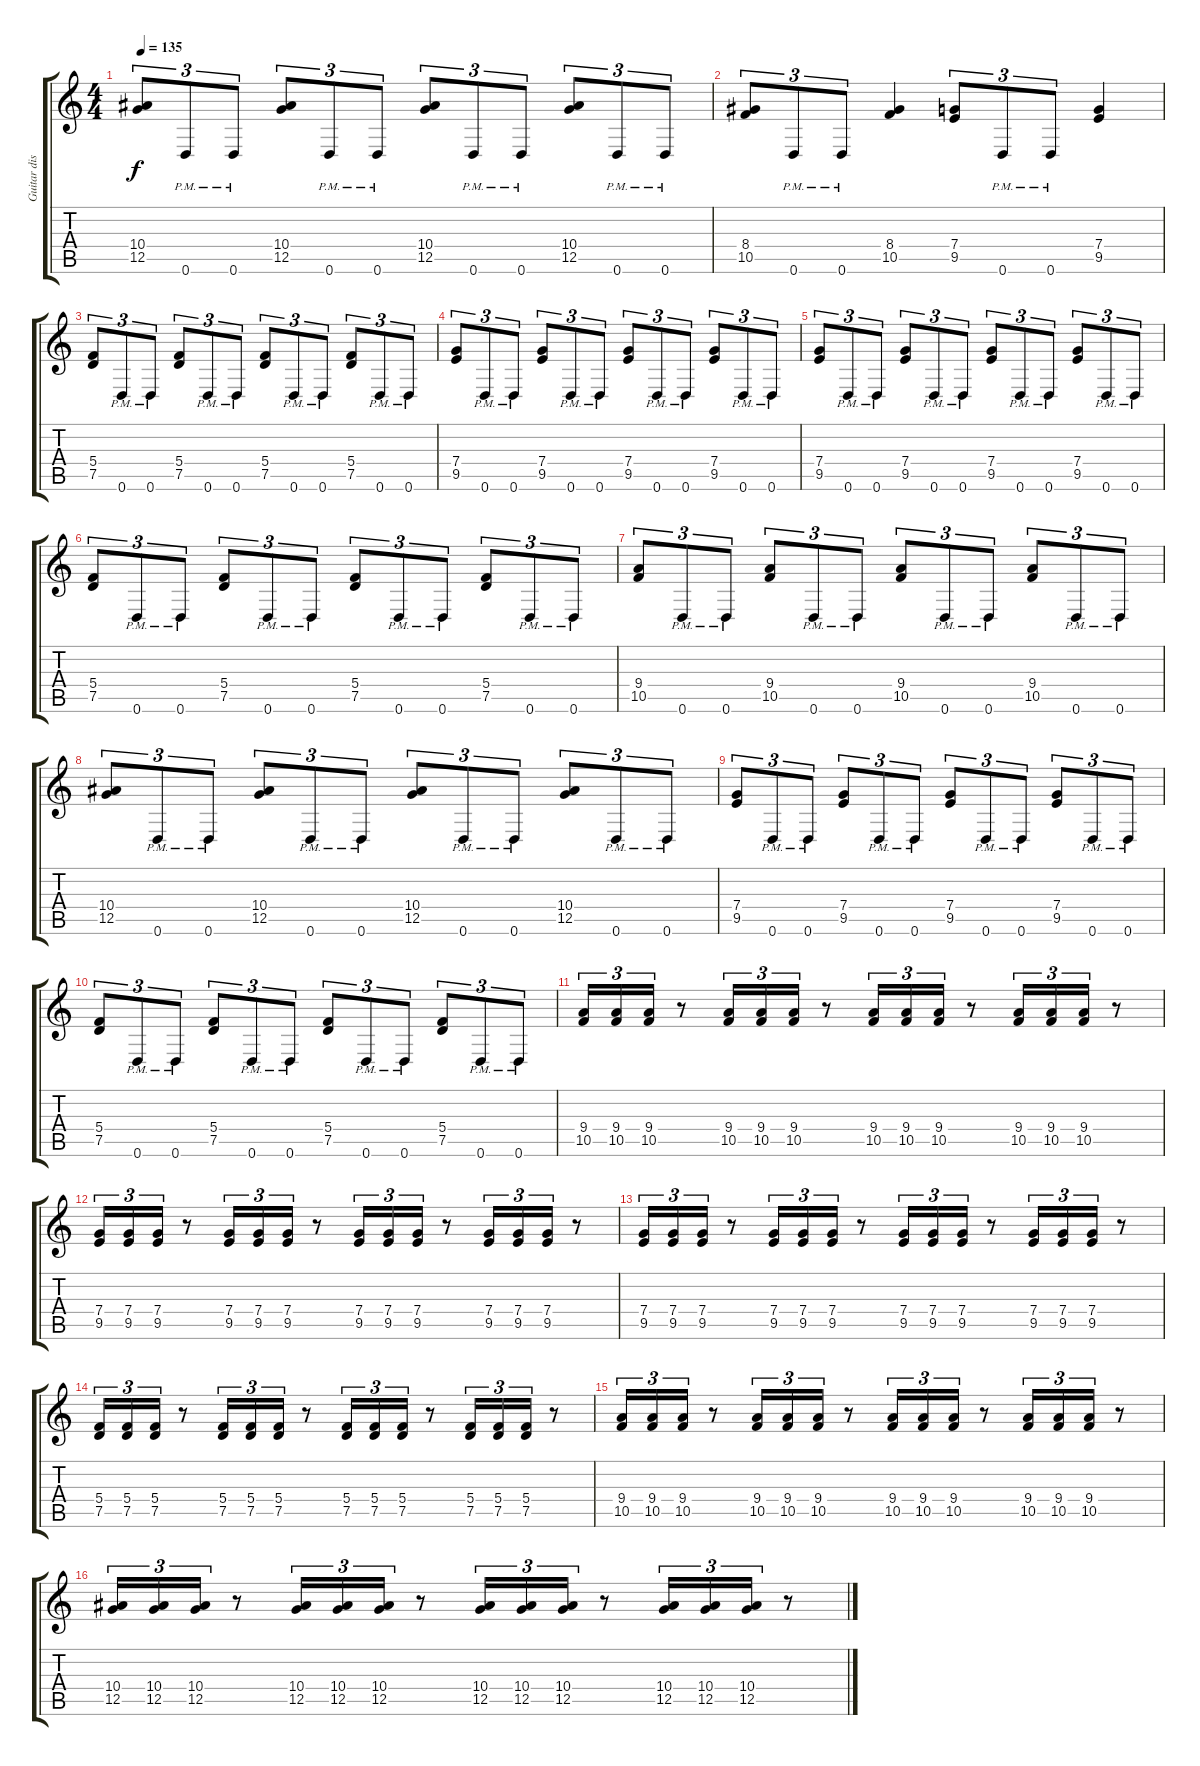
\track ("Guitar distortion 1" "Guitar dis") {instrument distortionguitar}
\staff {score tabs}
\tuning (D4 A3 F3 C3 G2 D2) {hide}
\ts (4 4)
\tempo 135
\clef g2
\ks c
(10.4 12.5).8{tu (3 2) dy f} 0.6{pm}.8{tu (3 2)} 0.6{pm}.8{tu (3 2)} (10.4 12.5).8{tu (3 2)} 0.6{pm}.8{tu (3 2)} 0.6{pm}.8{tu (3 2)} (10.4 12.5).8{tu (3 2)} 0.6{pm}.8{tu (3 2)} 0.6{pm}.8{tu (3 2)} (10.4 12.5).8{tu (3 2)} 0.6{pm}.8{tu (3 2)} 0.6{pm}.8{tu (3 2)} |
(8.4 10.5).8{tu (3 2)} 0.6{pm}.8{tu (3 2)} 0.6{pm}.8{tu (3 2)} (8.4 10.5).4 (7.4 9.5).8{tu (3 2)} 0.6{pm}.8{tu (3 2)} 0.6{pm}.8{tu (3 2)} (7.4 9.5).4 |
(5.4 7.5).8{tu (3 2)} 0.6{pm}.8{tu (3 2)} 0.6{pm}.8{tu (3 2)} (5.4 7.5).8{tu (3 2)} 0.6{pm}.8{tu (3 2)} 0.6{pm}.8{tu (3 2)} (5.4 7.5).8{tu (3 2)} 0.6{pm}.8{tu (3 2)} 0.6{pm}.8{tu (3 2)} (5.4 7.5).8{tu (3 2)} 0.6{pm}.8{tu (3 2)} 0.6{pm}.8{tu (3 2)} |
(7.4 9.5).8{tu (3 2)} 0.6{pm}.8{tu (3 2)} 0.6{pm}.8{tu (3 2)} (7.4 9.5).8{tu (3 2)} 0.6{pm}.8{tu (3 2)} 0.6{pm}.8{tu (3 2)} (7.4 9.5).8{tu (3 2)} 0.6{pm}.8{tu (3 2)} 0.6{pm}.8{tu (3 2)} (7.4 9.5).8{tu (3 2)} 0.6{pm}.8{tu (3 2)} 0.6{pm}.8{tu (3 2)} |
(7.4 9.5).8{tu (3 2)} 0.6{pm}.8{tu (3 2)} 0.6{pm}.8{tu (3 2)} (7.4 9.5).8{tu (3 2)} 0.6{pm}.8{tu (3 2)} 0.6{pm}.8{tu (3 2)} (7.4 9.5).8{tu (3 2)} 0.6{pm}.8{tu (3 2)} 0.6{pm}.8{tu (3 2)} (7.4 9.5).8{tu (3 2)} 0.6{pm}.8{tu (3 2)} 0.6{pm}.8{tu (3 2)} |
(5.4 7.5).8{tu (3 2)} 0.6{pm}.8{tu (3 2)} 0.6{pm}.8{tu (3 2)} (5.4 7.5).8{tu (3 2)} 0.6{pm}.8{tu (3 2)} 0.6{pm}.8{tu (3 2)} (5.4 7.5).8{tu (3 2)} 0.6{pm}.8{tu (3 2)} 0.6{pm}.8{tu (3 2)} (5.4 7.5).8{tu (3 2)} 0.6{pm}.8{tu (3 2)} 0.6{pm}.8{tu (3 2)} |
(9.4 10.5).8{tu (3 2)} 0.6{pm}.8{tu (3 2)} 0.6{pm}.8{tu (3 2)} (9.4 10.5).8{tu (3 2)} 0.6{pm}.8{tu (3 2)} 0.6{pm}.8{tu (3 2)} (9.4 10.5).8{tu (3 2)} 0.6{pm}.8{tu (3 2)} 0.6{pm}.8{tu (3 2)} (9.4 10.5).8{tu (3 2)} 0.6{pm}.8{tu (3 2)} 0.6{pm}.8{tu (3 2)} |
(10.4 12.5).8{tu (3 2)} 0.6{pm}.8{tu (3 2)} 0.6{pm}.8{tu (3 2)} (10.4 12.5).8{tu (3 2)} 0.6{pm}.8{tu (3 2)} 0.6{pm}.8{tu (3 2)} (10.4 12.5).8{tu (3 2)} 0.6{pm}.8{tu (3 2)} 0.6{pm}.8{tu (3 2)} (10.4 12.5).8{tu (3 2)} 0.6{pm}.8{tu (3 2)} 0.6{pm}.8{tu (3 2)} |
(7.4 9.5).8{tu (3 2)} 0.6{pm}.8{tu (3 2)} 0.6{pm}.8{tu (3 2)} (7.4 9.5).8{tu (3 2)} 0.6{pm}.8{tu (3 2)} 0.6{pm}.8{tu (3 2)} (7.4 9.5).8{tu (3 2)} 0.6{pm}.8{tu (3 2)} 0.6{pm}.8{tu (3 2)} (7.4 9.5).8{tu (3 2)} 0.6{pm}.8{tu (3 2)} 0.6{pm}.8{tu (3 2)} |
(5.4 7.5).8{tu (3 2)} 0.6{pm}.8{tu (3 2)} 0.6{pm}.8{tu (3 2)} (5.4 7.5).8{tu (3 2)} 0.6{pm}.8{tu (3 2)} 0.6{pm}.8{tu (3 2)} (5.4 7.5).8{tu (3 2)} 0.6{pm}.8{tu (3 2)} 0.6{pm}.8{tu (3 2)} (5.4 7.5).8{tu (3 2)} 0.6{pm}.8{tu (3 2)} 0.6{pm}.8{tu (3 2)} |
(9.4 10.5).16{tu (3 2)} (9.4 10.5).16{tu (3 2)} (9.4 10.5).16{tu (3 2)} r.8 (9.4 10.5).16{tu (3 2)} (9.4 10.5).16{tu (3 2)} (9.4 10.5).16{tu (3 2)} r.8 (9.4 10.5).16{tu (3 2)} (9.4 10.5).16{tu (3 2)} (9.4 10.5).16{tu (3 2)} r.8 (9.4 10.5).16{tu (3 2)} (9.4 10.5).16{tu (3 2)} (9.4 10.5).16{tu (3 2)} r.8 |
(7.4 9.5).16{tu (3 2)} (7.4 9.5).16{tu (3 2)} (7.4 9.5).16{tu (3 2)} r.8 (7.4 9.5).16{tu (3 2)} (7.4 9.5).16{tu (3 2)} (7.4 9.5).16{tu (3 2)} r.8 (7.4 9.5).16{tu (3 2)} (7.4 9.5).16{tu (3 2)} (7.4 9.5).16{tu (3 2)} r.8 (7.4 9.5).16{tu (3 2)} (7.4 9.5).16{tu (3 2)} (7.4 9.5).16{tu (3 2)} r.8 |
(7.4 9.5).16{tu (3 2)} (7.4 9.5).16{tu (3 2)} (7.4 9.5).16{tu (3 2)} r.8 (7.4 9.5).16{tu (3 2)} (7.4 9.5).16{tu (3 2)} (7.4 9.5).16{tu (3 2)} r.8 (7.4 9.5).16{tu (3 2)} (7.4 9.5).16{tu (3 2)} (7.4 9.5).16{tu (3 2)} r.8 (7.4 9.5).16{tu (3 2)} (7.4 9.5).16{tu (3 2)} (7.4 9.5).16{tu (3 2)} r.8 |
(5.4 7.5).16{tu (3 2)} (5.4 7.5).16{tu (3 2)} (5.4 7.5).16{tu (3 2)} r.8 (5.4 7.5).16{tu (3 2)} (5.4 7.5).16{tu (3 2)} (5.4 7.5).16{tu (3 2)} r.8 (5.4 7.5).16{tu (3 2)} (5.4 7.5).16{tu (3 2)} (5.4 7.5).16{tu (3 2)} r.8 (5.4 7.5).16{tu (3 2)} (5.4 7.5).16{tu (3 2)} (5.4 7.5).16{tu (3 2)} r.8 |
(9.4 10.5).16{tu (3 2)} (9.4 10.5).16{tu (3 2)} (9.4 10.5).16{tu (3 2)} r.8 (9.4 10.5).16{tu (3 2)} (9.4 10.5).16{tu (3 2)} (9.4 10.5).16{tu (3 2)} r.8 (9.4 10.5).16{tu (3 2)} (9.4 10.5).16{tu (3 2)} (9.4 10.5).16{tu (3 2)} r.8 (9.4 10.5).16{tu (3 2)} (9.4 10.5).16{tu (3 2)} (9.4 10.5).16{tu (3 2)} r.8 |
(10.4 12.5).16{tu (3 2)} (10.4 12.5).16{tu (3 2)} (10.4 12.5).16{tu (3 2)} r.8 (10.4 12.5).16{tu (3 2)} (10.4 12.5).16{tu (3 2)} (10.4 12.5).16{tu (3 2)} r.8 (10.4 12.5).16{tu (3 2)} (10.4 12.5).16{tu (3 2)} (10.4 12.5).16{tu (3 2)} r.8 (10.4 12.5).16{tu (3 2)} (10.4 12.5).16{tu (3 2)} (10.4 12.5).16{tu (3 2)} r.8
